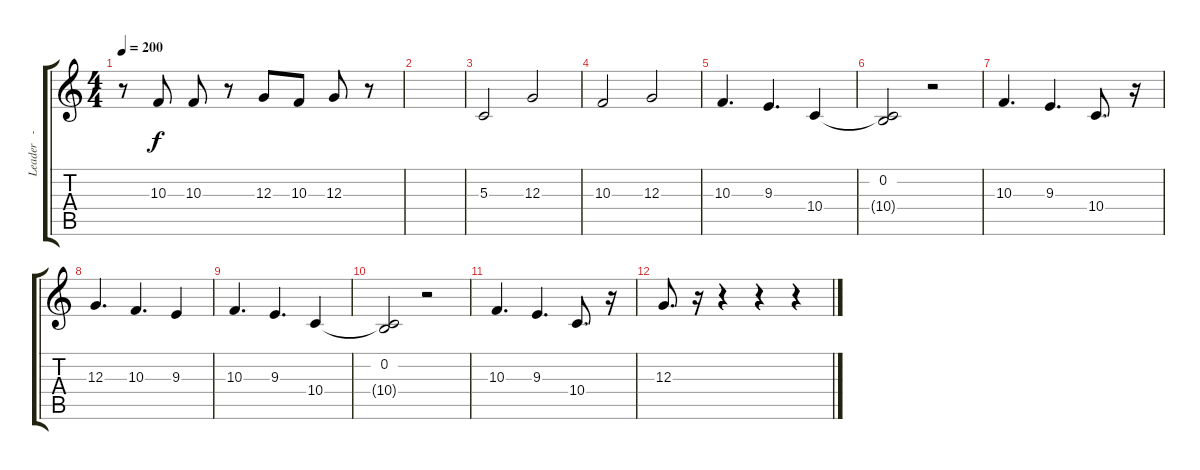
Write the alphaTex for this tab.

\track ("Leader   - Trombone" "Leader   -") {instrument trombone}
\staff {score tabs}
\tuning (E4 B3 G3 D3 A2 E2) {hide}
\ts (4 4)
\tempo 200
\clef g2
\ks c
r.8{dy f} 10.3.8 10.3.8 r.8 12.3.8 10.3.8 12.3.8 r.8 |
|
5.3.2 12.3.2 |
10.3.2 12.3.2 |
10.3.4{d} 9.3.4{d} 10.4.4 |
(0.2 10.4{t}).2 r.2 |
10.3.4{d} 9.3.4{d} 10.4.8{d} r.16 |
12.3.4{d} 10.3.4{d} 9.3.4 |
10.3.4{d} 9.3.4{d} 10.4.4 |
(0.2 10.4{t}).2 r.2 |
10.3.4{d} 9.3.4{d} 10.4.8{d} r.16 |
12.3.8{d} r.16 r.4 r.4 r.4
